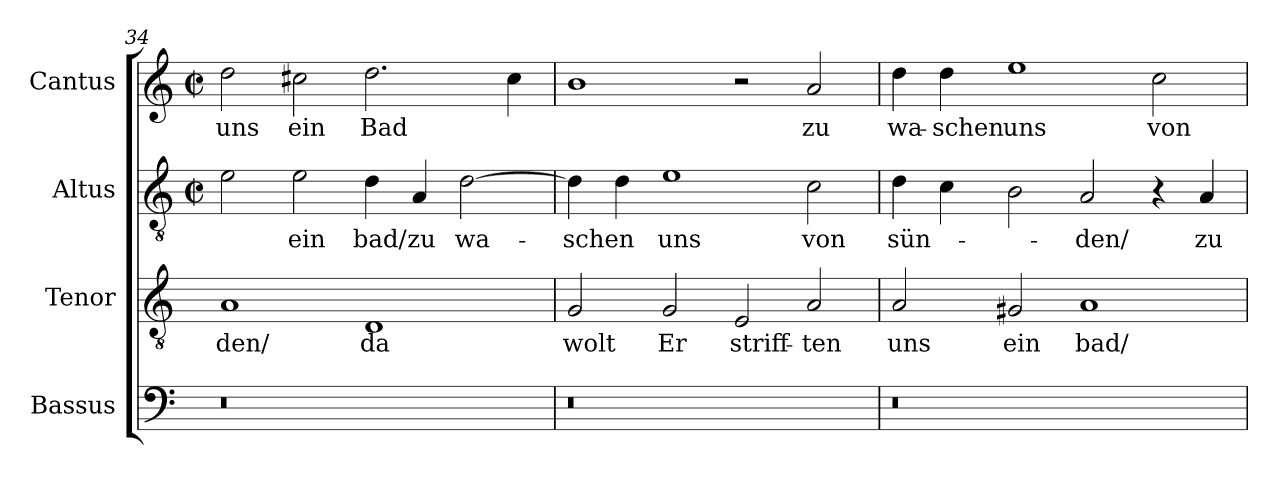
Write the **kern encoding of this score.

**kern	**kern	**text	**kern	**text	**kern	**text
*part4	*part3	*part3	*part2	*part2	*part1	*part1
*staff4	*staff3	*staff3	*staff2	*staff2	*staff1	*staff1
*I"Bassus	*I"Tenor	*	*I"Altus	*	*I"Cantus	*
*clefF4	*clefGv2	*	*clefGv2	*	*clefG2	*
*	*	*	*M2/2	*	*M2/2	*
*	*	*	*met(c|)	*	*met(c|)	*
=34	=34	=34	=34	=34	=34	=34
!	!	!LO:LY:b:cj	!	!	!	!LO:LY:b:cj
0r	1A	-den/	2e\	.	2dd\	uns
!	!	!	!	!LO:LY:b:cj	!	!LO:LY:b:cj
.	.	.	2e\	ein	2cc#X\	ein
!	!	!LO:LY:b:cj	!	!LO:LY:b:cj	!	!LO:LY:b
.	1D	da	4d\	bad/	2.dd\	Bad
!	!	!	!	!LO:LY:b:cj	!	!
.	.	.	4A/	zu	.	.
!	!	!	!	!LO:LY:b:cj	!	!
.	.	.	[<2d\	wa-	.	.
.	.	.	.	.	4cc#\	.
!!LO:LB:g=z
=35	=35	=35	=35	=35	=35	=35
!	!	!LO:LY:b:cj	!	!LO:LY:b	!	!
0r	2G/	wolt	4d\]	-schen	1b	.
.	.	.	4d\	.	.	.
!	!	!LO:LY:b:cj	!	!LO:LY:b:cj	!	!
.	2G/	Er	1e	uns	.	.
!	!	!LO:LY:b:cj	!	!	!	!
.	2E/	striff-	.	.	2r	.
!	!	!LO:LY:b:rj	!	!LO:LY:b:cj	!	!LO:LY:b:cj
.	2A/	-ten	2c\	von	2a/	zu
=36	=36	=36	=36	=36	=36	=36
!	!	!LO:LY:b:cj	!	!LO:LY:b:cj	!	!LO:LY:b
0r	2A/	uns	4d\	sün-	4dd\	wa-
!	!	!	!	!	!	!LO:LY:b:cj
.	.	.	4c\	.	4dd\	-schen
!	!	!LO:LY:b:cj	!	!	!	!LO:LY:b:cj
.	2G#X/	ein	2B\	.	1ee	uns
!	!	!LO:LY:b:cj	!	!LO:LY:b:cj	!	!
.	1A	bad/	2A/	-den/	.	.
!	!	!	!	!	!	!LO:LY:b:cj
.	.	.	4r	.	2cc\	von
!	!	!	!	!LO:LY:b:cj	!	!
.	.	.	4A/	zu	.	.
=	=	=	=	=	=	=
*-	*-	*-	*-	*-	*-	*-
